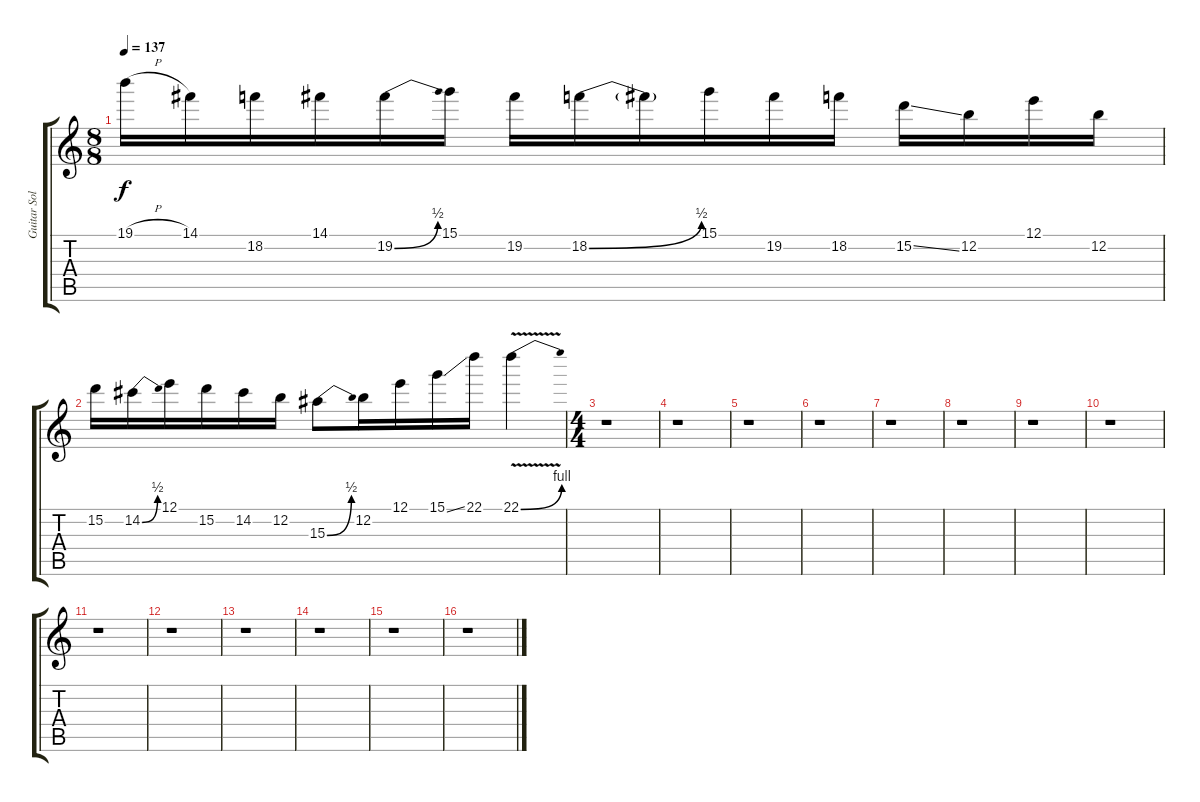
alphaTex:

\track ("Guitar Solo" "Guitar Sol") {instrument distortionguitar}
\staff {score tabs}
\tuning (E4 B3 G3 D3 A2 E2) {hide}
\ts (8 8)
\tempo 137
\clef g2
\ks c
19.1{h}.16{dy f} 14.1.16 18.2.16 14.1.16 19.2{be (bend 0 0 60 2)}.16 15.1.16 19.2.16 18.2{be (bend 0 0 60 2)}.16 18.2{t}.16 15.1.16 19.2.16 18.2.16 15.2{ss}.16 12.2.16 12.1.16 12.2.16 |
15.2.16 14.2{be (bend 0 0 60 2)}.16 12.1.16 15.2.16 14.2.16 12.2.16 15.3{be (bend 0 0 60 2)}.8 12.2.16 12.1.16 15.1{ss}.16 22.1.16 22.1{be (bend 0 0 60 4) v}.4 |
\ts (4 4)
r.1 |
r.1 |
r.1 |
r.1 |
r.1 |
r.1 |
r.1 |
r.1 |
r.1 |
r.1 |
r.1 |
r.1 |
r.1 |
r.1
